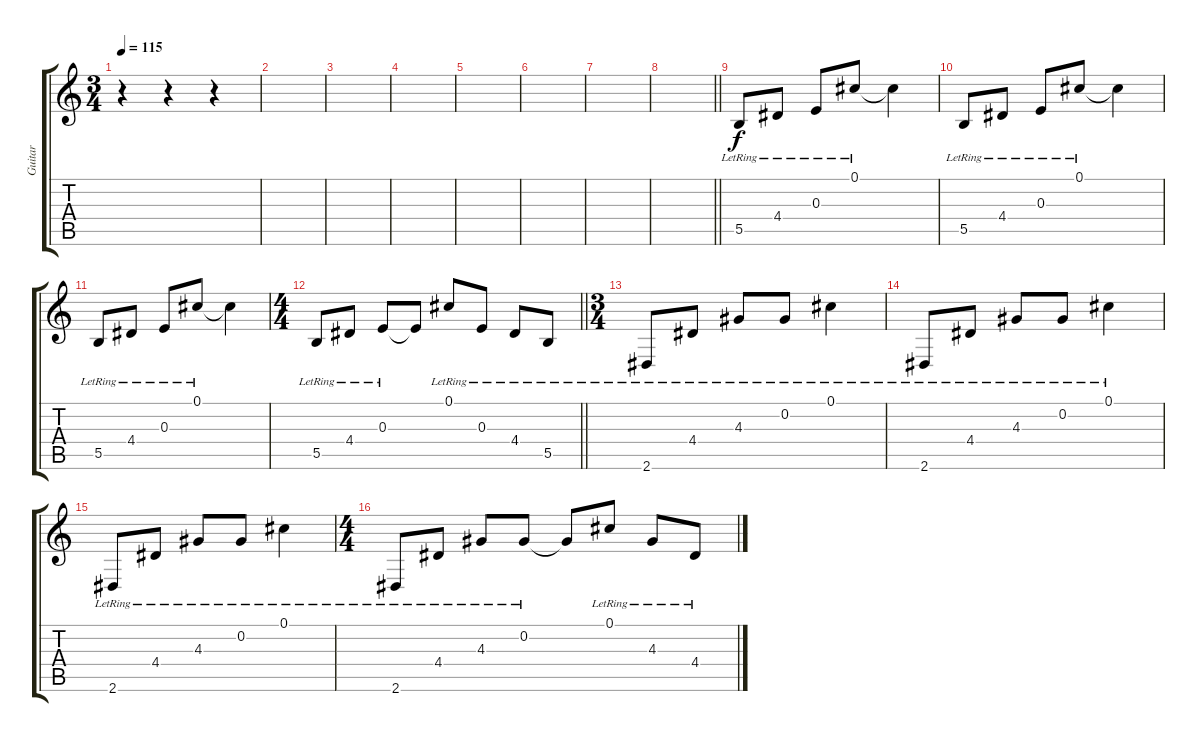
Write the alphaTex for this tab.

\track ("Guitar" "Guitar") {instrument electricguitarclean}
\staff {score tabs}
\tuning (Db4 Ab3 E3 B2 Gb2 Db2) {hide}
\ts (3 4)
\section ("" "")
\tempo 115
\clef g2
\ks c
r.4{dy f} r.4 r.4 |
|
|
|
|
|
|
\barLineRight lightlight
|
\section ("" "")
5.5{lr}.8 4.4{lr}.8 0.3{lr}.8 0.1{lr}.8 0.1{t}.4 |
5.5{lr}.8 4.4{lr}.8 0.3{lr}.8 0.1{lr}.8 0.1{t}.4 |
5.5{lr}.8 4.4{lr}.8 0.3{lr}.8 0.1{lr}.8 0.1{t}.4 |
\ts (4 4)
\barLineRight lightlight
5.5{lr}.8 4.4{lr}.8 0.3{lr}.8 0.3{t}.8 0.1{lr}.8 0.3{lr}.8 4.4{lr}.8 5.5{lr}.8 |
\ts (3 4)
\section ("" "")
2.6{lr}.8 4.4{lr}.8 4.3{lr}.8 0.2{lr}.8 0.1{lr}.4 |
2.6{lr}.8 4.4{lr}.8 4.3{lr}.8 0.2{lr}.8 0.1{lr}.4 |
2.6{lr}.8 4.4{lr}.8 4.3{lr}.8 0.2{lr}.8 0.1{lr}.4 |
\ts (4 4)
2.6{lr}.8 4.4{lr}.8 4.3{lr}.8 0.2{lr}.8 0.2{t}.8 0.1{lr}.8 4.3{lr}.8 4.4{lr}.8
